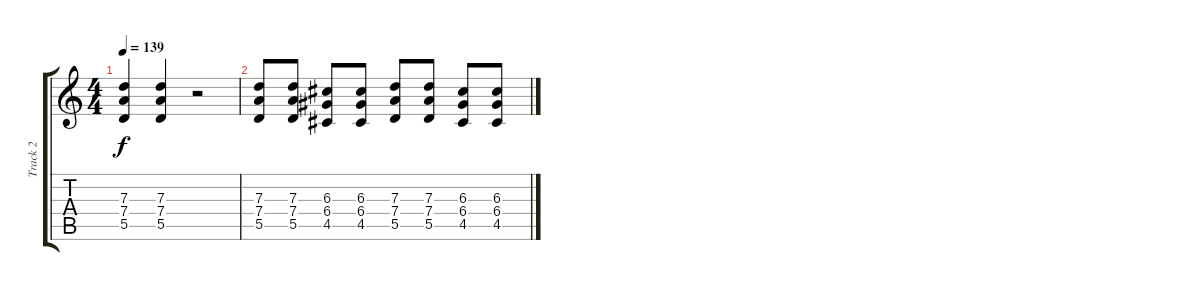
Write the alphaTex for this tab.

\track ("Track 2" "Track 2") {instrument overdrivenguitar}
\staff {score tabs}
\tuning (E4 B3 G3 D3 A2 E2) {hide}
\ts (4 4)
\tempo 139
\clef g2
\ks c
(7.3 7.4 5.5).4{dy f} (7.3 7.4 5.5).4 r.2 |
(7.3 7.4 5.5).8 (7.3 7.4 5.5).8 (6.3 6.4 4.5).8 (6.3 6.4 4.5).8 (7.3 7.4 5.5).8 (7.3 7.4 5.5).8 (6.3 6.4 4.5).8 (6.3 6.4 4.5).8
